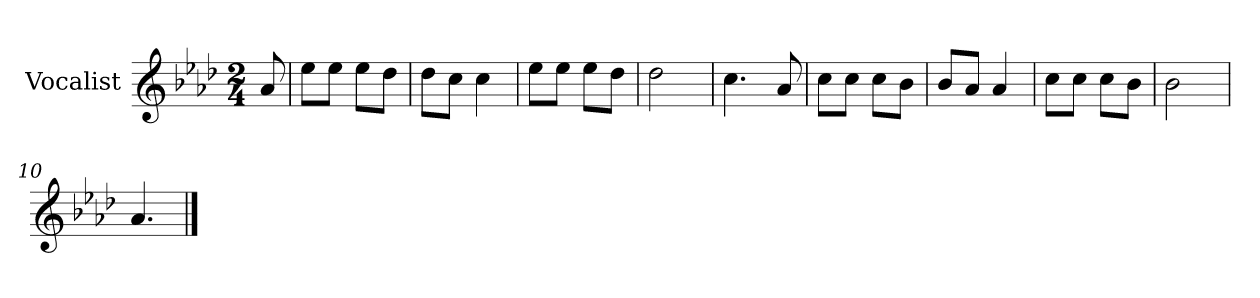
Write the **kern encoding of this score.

**kern
*part1
*staff1
*I"Vocalist
*k[b-e-a-d-]
*A-:
*M2/4
=
8a-
=1
8ee-L
8ee-J
8ee-L
8dd-J
=2
8dd-L
8ccJ
4cc
=3
8ee-L
8ee-J
8ee-L
8dd-J
=4
2dd-
=5
4.cc
8a-
=6
8ccL
8ccJ
8ccL
8b-J
=7
8b-L
8a-J
4a-
=8
8ccL
8ccJ
8ccL
8b-J
=9
2b-
=10
4.a-
==
*-
